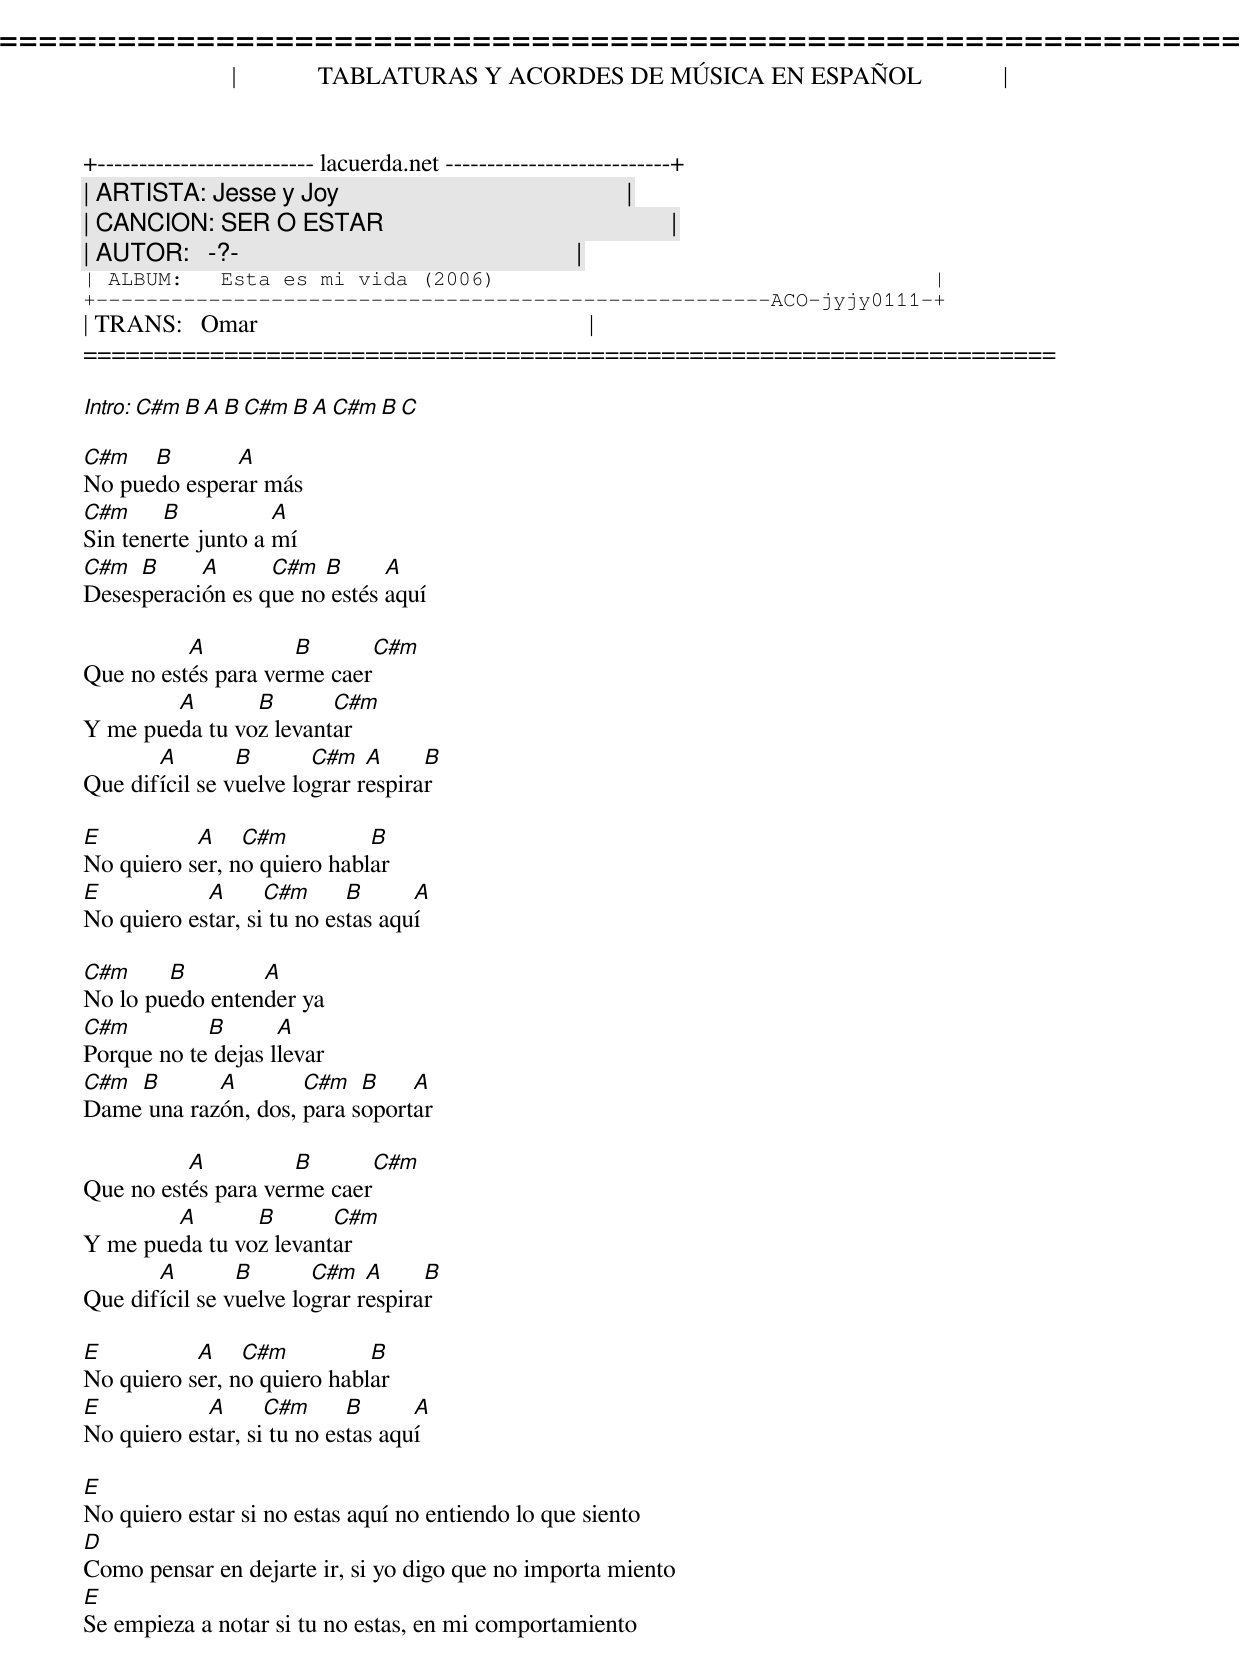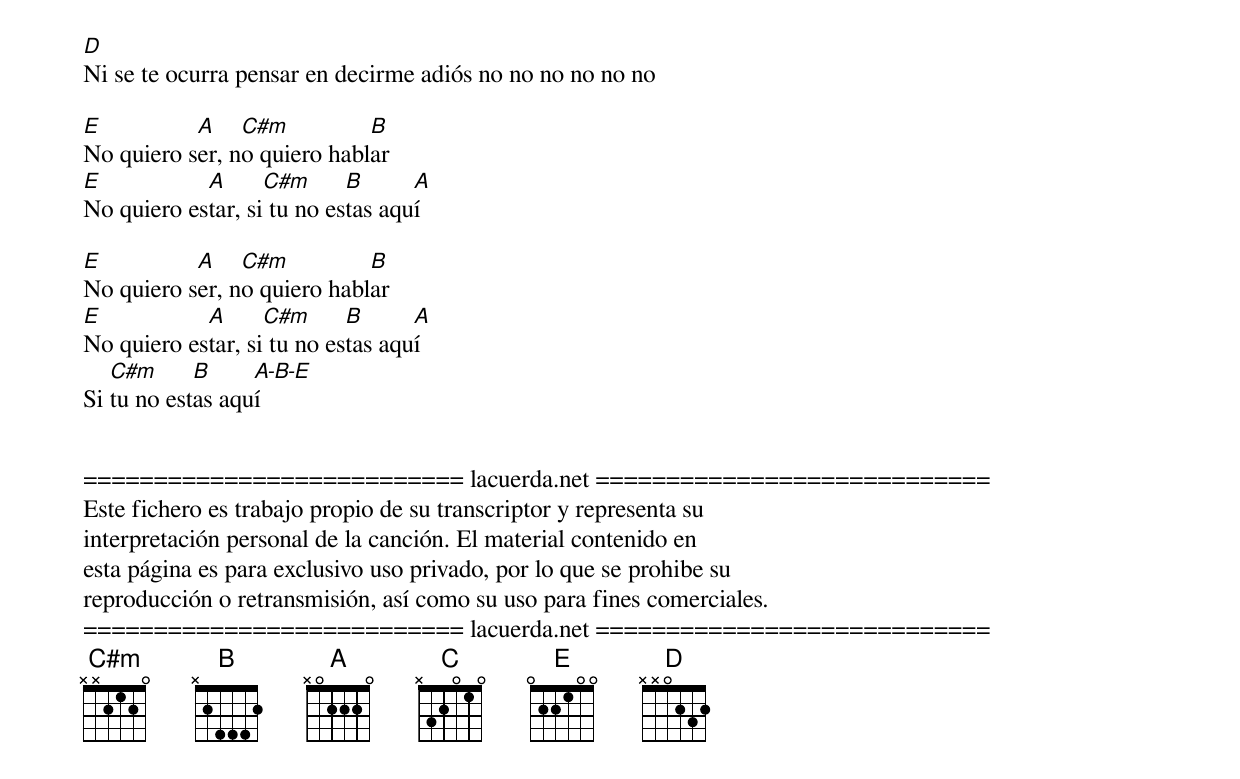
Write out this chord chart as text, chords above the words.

=====================================================================
|             TABLATURAS Y ACORDES DE MÚSICA EN ESPAÑOL             |
+-------------------------- lacuerda.net ---------------------------+
| ARTISTA: Jesse y Joy                                              |
| CANCION: SER O ESTAR                                              |
| AUTOR:   -?-                                                      |
| ALBUM:   Esta es mi vida (2006)                                   |
+------------------------------------------------------ACO-jyjy0111-+
| TRANS:   Omar                                                     |
=====================================================================

Intro: C#m  B  A  B   C#m B A   C#m B C

C#m   B       A
No puedo esperar más
C#m     B           A
Sin tenerte junto a mí
C#m  B     A      C#m  B      A
Desesperación es que no estés aquí

          A          B      C#m
Que no estés para verme caer
        A       B       C#m
Y me pueda tu voz levantar
       A        B       C#m   A     B
Que difícil se vuelve lograr respirar

E          A    C#m          B
No quiero ser, no quiero hablar
E           A      C#m      B      A
No quiero estar, si tu no estas aquí

C#m     B        A
No lo puedo entender ya
C#m         B       A
Porque no te dejas llevar
C#m B       A        C#m   B    A
Dame una razón, dos, para soportar

          A          B      C#m
Que no estés para verme caer
        A       B       C#m
Y me pueda tu voz levantar
       A        B       C#m   A     B
Que difícil se vuelve lograr respirar

E          A    C#m          B
No quiero ser, no quiero hablar
E           A      C#m      B      A
No quiero estar, si tu no estas aquí

E
No quiero estar si no estas aquí no entiendo lo que siento
D
Como pensar en dejarte ir, si yo digo que no importa miento
E
Se empieza a notar si tu no estas, en mi comportamiento
D
Ni se te ocurra pensar en decirme adiós no no no no no no

E          A    C#m          B
No quiero ser, no quiero hablar
E           A      C#m      B      A
No quiero estar, si tu no estas aquí

E          A    C#m          B
No quiero ser, no quiero hablar
E           A      C#m      B      A
No quiero estar, si tu no estas aquí
   C#m      B     A-B-E
Si tu no estas aquí


=========================== lacuerda.net ============================
Este fichero es trabajo propio de su transcriptor y representa su
interpretación personal de la canción. El material contenido en
esta página es para exclusivo uso privado, por lo que se prohibe su
reproducción o retransmisión, así como su uso para fines comerciales.
=========================== lacuerda.net ============================
